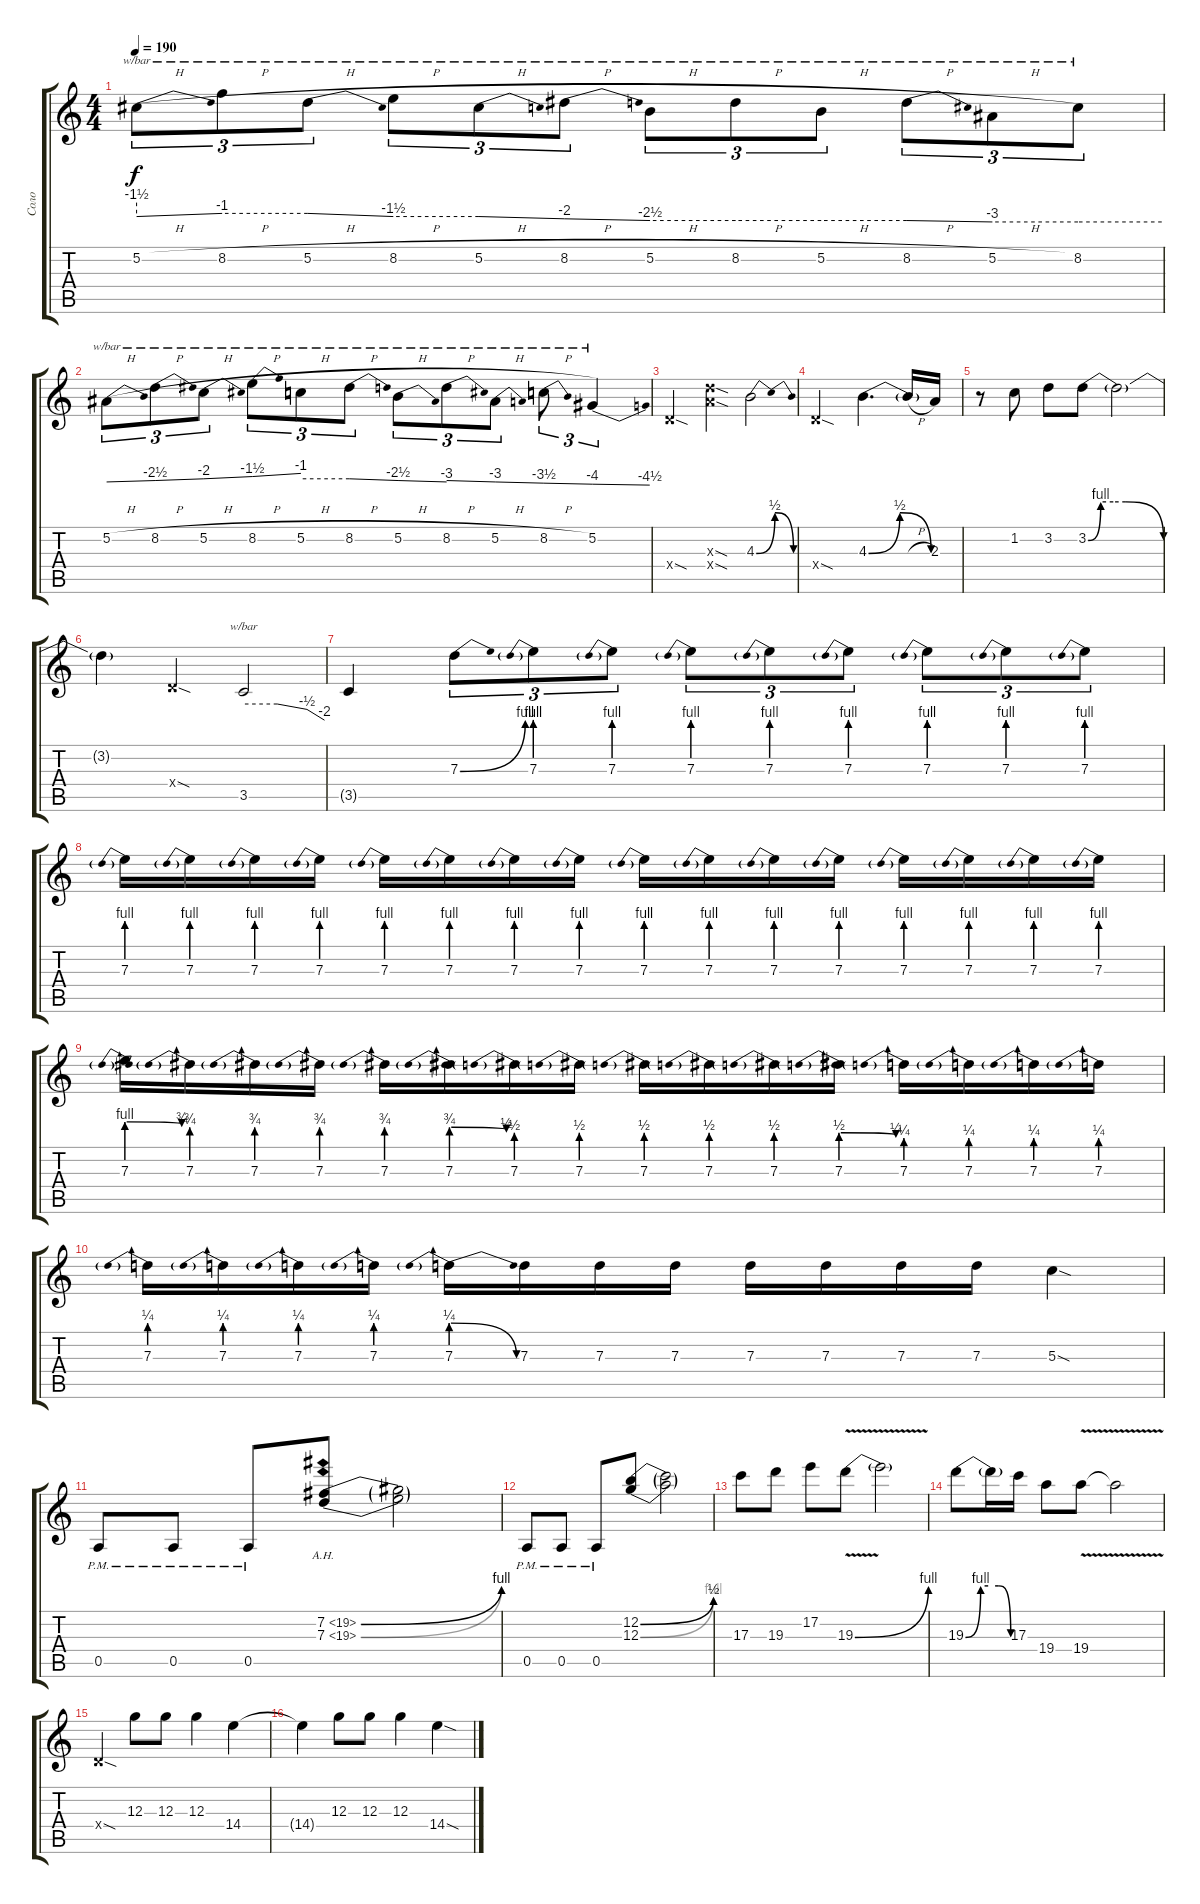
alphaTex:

\track ("Соло" "Соло") {instrument distortionguitar}
\staff {score tabs}
\tuning (E4 B3 G3 D3 A2 E2) {hide}
\ts (4 4)
\tempo 190
\clef g2
\ks c
5.2{h}.8{tu (3 2) tbe (dive default 0 -6 60 -4) dy f} 8.2{h}.8{tu (3 2) tbe (hold default 0 -4 60 -4)} 5.2{h}.8{tu (3 2) tbe (dive default 0 -4 60 -6)} 8.2{h}.8{tu (3 2) tbe (hold default 0 -6 60 -6)} 5.2{h}.8{tu (3 2) tbe (dive default 0 -6 60 -8)} 8.2{h}.8{tu (3 2) tbe (dive default 0 -8 60 -10)} 5.2{h}.8{tu (3 2) tbe (hold default 0 -10 60 -10)} 8.2{h}.8{tu (3 2) tbe (hold default 0 -10 60 -10)} 5.2{h}.8{tu (3 2) tbe (hold default 0 -10 60 -10)} 8.2{h}.8{tu (3 2) tbe (dive default 0 -10 60 -12)} 5.2{h}.8{tu (3 2) tbe (hold default 0 -12 60 -12)} 8.2.8{tu (3 2) tbe (hold default 0 -12 60 -12)} |
5.2{h}.8{tu (3 2) tbe (dive default 0 -12 60 -10)} 8.2{h}.8{tu (3 2) tbe (dive default 0 -10 60 -8)} 5.2{h}.8{tu (3 2) tbe (dive default 0 -8 60 -6)} 8.2{h}.8{tu (3 2) tbe (dive default 0 -6 60 -4)} 5.2{h}.8{tu (3 2) tbe (hold default 0 -8 60 -8)} 8.2{h}.8{tu (3 2) tbe (dive default 0 -8 60 -10)} 5.2{h}.8{tu (3 2) tbe (dive default 0 -10 60 -12)} 8.2{h}.8{tu (3 2) tbe (dive default 0 -10 60 -12)} 5.2{h}.8{tu (3 2) tbe (dive default 0 -12 60 -14)} 8.2{h}.8{tu (3 2) tbe (dive default 0 -14 60 -16)} 5.2.4{tu (3 2) tbe (dive default 0 -16 60 -18)} |
0.4{sod x}.4 (7.3{sod x} 7.4{sod x}).4 4.3{be (bendrelease 0 0 10 2 30 2 60 0)}.2 |
0.4{sod x}.2 4.3{be (bendrelease 0 0 30 2 45 2 60 0)}.4{d} 4.3{h t}.16 2.3.16 |
r.8 1.2.8 3.2.8 3.2{be (custom 0 0 10 4 20 4 30 4 60 0)}.8 3.2{t}.2 |
3.2{t}.4 0.4{sod x}.4 3.5.2{tbe (custom default 0 0 25 0 47 -2 60 -8)} |
3.5{t}.4 7.3{be (bend 0 0 60 4)}.8{tu (3 2)} 7.3{be (prebend 0 4 60 4)}.8{tu (3 2)} 7.3{be (prebend 0 4 60 4)}.8{tu (3 2)} 7.3{be (prebend 0 4 60 4)}.8{tu (3 2)} 7.3{be (prebend 0 4 60 4)}.8{tu (3 2)} 7.3{be (prebend 0 4 60 4)}.8{tu (3 2)} 7.3{be (prebend 0 4 60 4)}.8{tu (3 2)} 7.3{be (prebend 0 4 60 4)}.8{tu (3 2)} 7.3{be (prebend 0 4 60 4)}.8{tu (3 2)} |
7.3{be (prebend 0 4 60 4)}.16 7.3{be (prebend 0 4 60 4)}.16 7.3{be (prebend 0 4 60 4)}.16 7.3{be (prebend 0 4 60 4)}.16 7.3{be (prebend 0 4 60 4)}.16 7.3{be (prebend 0 4 60 4)}.16 7.3{be (prebend 0 4 60 4)}.16 7.3{be (prebend 0 4 60 4)}.16 7.3{be (prebend 0 4 60 4)}.16 7.3{be (prebend 0 4 60 4)}.16 7.3{be (prebend 0 4 60 4)}.16 7.3{be (prebend 0 4 60 4)}.16 7.3{be (prebend 0 4 60 4)}.16 7.3{be (prebend 0 4 60 4)}.16 7.3{be (prebend 0 4 60 4)}.16 7.3{be (prebend 0 4 60 4)}.16 |
7.3{be (prebendrelease 0 4 60 3)}.16 7.3{be (prebend 0 3 60 3)}.16 7.3{be (prebend 0 3 60 3)}.16 7.3{be (prebend 0 3 60 3)}.16 7.3{be (prebend 0 3 60 3)}.16 7.3{be (prebendrelease 0 3 60 2)}.16 7.3{be (prebend 0 2 60 2)}.16 7.3{be (prebend 0 2 60 2)}.16 7.3{be (prebend 0 2 60 2)}.16 7.3{be (prebend 0 2 60 2)}.16 7.3{be (prebend 0 2 60 2)}.16 7.3{be (prebendrelease 0 2 60 1)}.16 7.3{be (prebend 0 1 60 1)}.16 7.3{be (prebend 0 1 60 1)}.16 7.3{be (prebend 0 1 60 1)}.16 7.3{be (prebend 0 1 60 1)}.16 |
7.3{be (prebend 0 1 60 1)}.16 7.3{be (prebend 0 1 60 1)}.16 7.3{be (prebend 0 1 60 1)}.16 7.3{be (prebend 0 1 60 1)}.16 7.3{be (prebendrelease 0 1 60 0)}.16 7.3.16 7.3.16 7.3.16 7.3.16 7.3.16 7.3.16 7.3.16 5.3{sod}.4 |
0.5{pm}.8 0.5{pm}.8 0.5{pm}.8 (7.2{be (bend 0 0 60 4) ah 12} 7.3{be (bend 0 0 60 4) ah 12}).8 (7.2{t} 7.3{t}).2 |
0.5{pm}.8 0.5{pm}.8 0.5{pm}.8 (12.2{be (bend 0 0 60 2)} 12.3{be (bend 0 0 60 4)}).8 (12.2{t} 12.3{t}).2 |
17.3.8 19.3.8 17.2.8 19.3{be (bend 0 0 60 4) v}.8 19.3{t}.2 |
19.3{be (custom 0 0 20 4 30 4 44 4 60 0)}.8 19.3{t}.16 17.3.16 19.4.8 19.4{v}.8 19.4{t}.2 |
0.4{sod x}.4 12.3.8 12.3.8 12.3.4 14.4.4 |
14.4{t}.4 12.3.8 12.3.8 12.3.4 14.4{sod}.4
